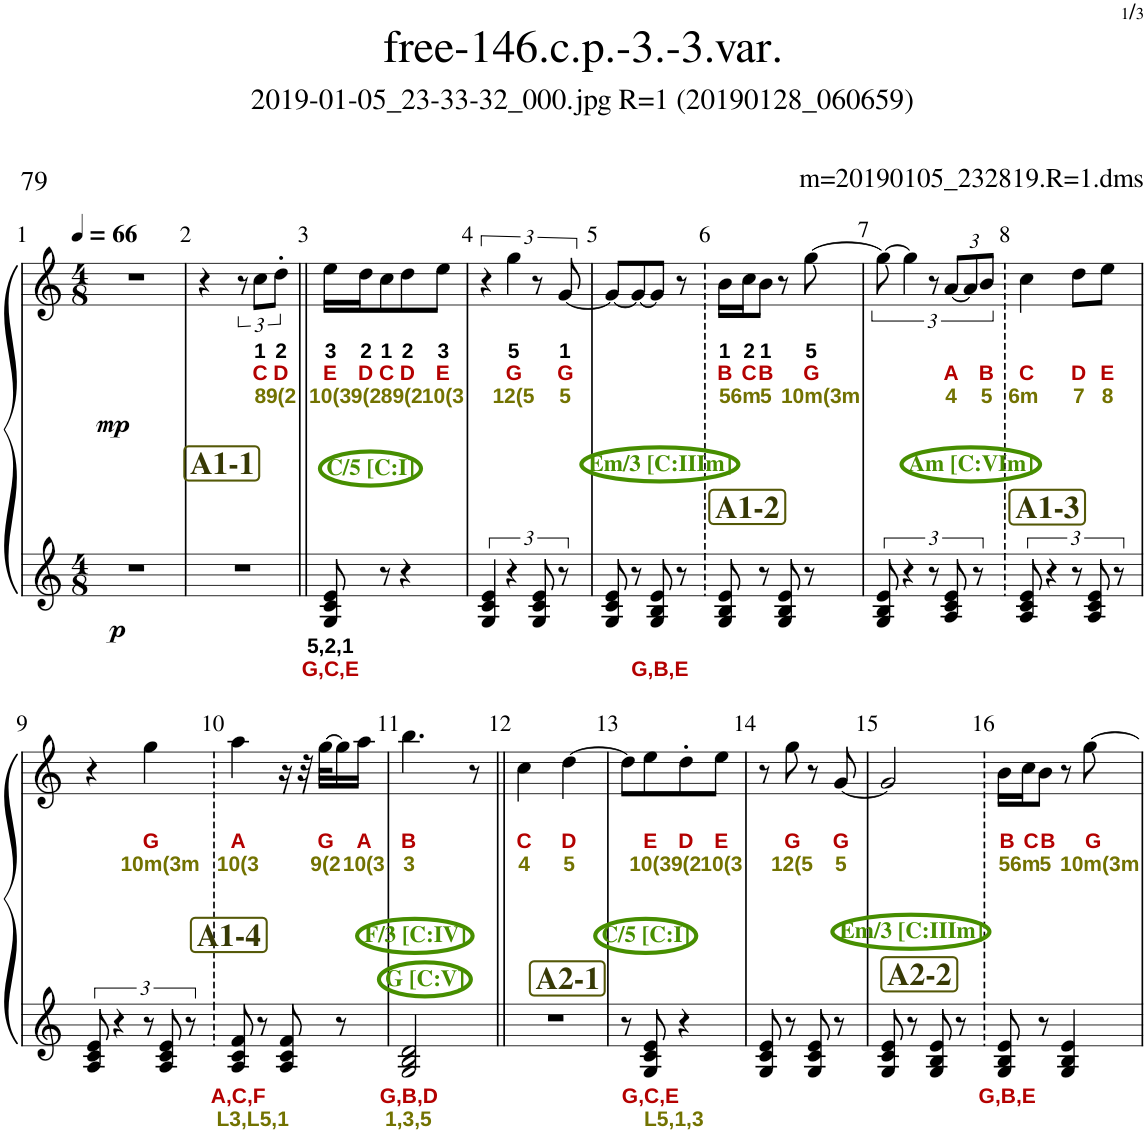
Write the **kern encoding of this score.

**kern	**text	**text	**text	**kern	**text	**text	**text	**dynam
*part1	*part1	*part1	*part1	*part1	*part1	*part1	*part1	*part1
*staff2	*staff2	*staff2	*staff2	*staff1	*staff1	*staff1	*staff1	*staff1/2
*I"ピアノ	*	*	*	*	*	*	*	*
*clefG2	*	*	*	*clefG2	*	*	*	*
*k[]	*	*	*	*k[]	*	*	*	*
*M4/8	*	*	*	*M4/8	*	*	*	*
*MM66	*	*	*	*MM66	*	*	*	*
=1	=1	=1	=1	=1	=1	=1	=1	=1
!	!	!	!	!	!	!	!	!LO:DY:b=2
!	!	!	!	!	!	!	!	!LO:DY:n=1:b
2r	.	.	.	2r	.	.	.	p mp
=2	=2	=2	=2	=2	=2	=2	=2	=2
2r	.	.	.	4r	.	.	.	.
.	.	.	.	12r	.	.	.	.
!	!	!	!	!	!LO:LY:b	!LO:LY:b:color=#B30000	!LO:LY:b:color=#727200	!
.	.	.	.	12cc\L	1	C	8	.
!	!	!	!	!	!LO:LY:b	!LO:LY:b:color=#B30000	!LO:LY:b:color=#727200	!
.	.	.	.	12dd'\J	2	D	9(2	.
!!LO:REH:place=s1:b:B:cj:color=#373904:fs=15:t=A1-1
=3||	=3||	=3||	=3||	=3||	=3||	=3||	=3||	=3||
!	!	!	!	!LO:TX:b:B:color=#478E00:t=C/5 [C&colon;I]	!	!	!	!
!	!LO:LY:b	!LO:LY:b:color=#B30000	!	!	!LO:LY:b	!LO:LY:b:color=#B30000	!LO:LY:b:color=#727200	!
8G/ 8c/ 8e/	5,2,1	G,C,E	.	16ee\LL	3	E	10(3	.
!	!	!	!	!	!LO:LY:b	!LO:LY:b:color=#B30000	!LO:LY:b:color=#727200	!
.	.	.	.	16dd\J	2	D	9(2	.
!	!	!	!	!	!LO:LY:b	!LO:LY:b:color=#B30000	!LO:LY:b:color=#727200	!
8r	.	.	.	8cc\	1	C	8	.
!	!	!	!	!	!LO:LY:b	!LO:LY:b:color=#B30000	!LO:LY:b:color=#727200	!
4r	.	.	.	8dd\	2	D	9(2	.
!	!	!	!	!	!LO:LY:b	!LO:LY:b:color=#B30000	!LO:LY:b:color=#727200	!
.	.	.	.	8ee\J	3	E	10(3	.
=4	=4	=4	=4	=4	=4	=4	=4	=4
6G/ 6c/ 6e/	.	.	.	6r	.	.	.	.
!	!	!	!	!	!LO:LY:b	!LO:LY:b:color=#B30000	!LO:LY:b:color=#727200	!
6r	.	.	.	6gg\	5	G	12(5	.
12G/ 12c/ 12e/	.	.	.	12r	.	.	.	.
!	!	!	!	!	!LO:LY:b	!LO:LY:b:color=#B30000	!LO:LY:b:color=#727200	!
12r	.	.	.	[12g/	1	G	5	.
=5	=5	=5	=5	=5	=5	=5	=5	=5
8G/ 8c/ 8e/	.	.	.	8g/L_	.	.	.	.
8r	.	.	.	8g/_	.	.	.	.
!	!	!	!	!LO:TX:b:B:color=#478E00:t=Em/3 [C&colon;IIIm]	!	!	!	!
!	!	!LO:LY:b:color=#B30000	!	!	!	!	!	!
8G/ 8B/ 8e/	.	G,B,E	.	8g/J]	.	.	.	.
8r	.	.	.	8r	.	.	.	.
!!LO:REH:place=s1:b:B:cj:color=#373904:fs=15:t=A1-2
=6	=6	=6	=6	=6	=6	=6	=6	=6
!	!	!	!	!	!LO:LY:b	!LO:LY:b:color=#B30000	!LO:LY:b:color=#727200	!
8G/ 8B/ 8e/	.	.	.	16b\LL	1	B	5	.
!	!	!	!	!	!LO:LY:b	!LO:LY:b:color=#B30000	!LO:LY:b:color=#727200	!
.	.	.	.	16cc\J	2	C	6m	.
!	!	!	!	!	!LO:LY:b	!LO:LY:b:color=#B30000	!LO:LY:b:color=#727200	!
8r	.	.	.	8b\J	1	B	5	.
8G/ 8B/ 8e/	.	.	.	8r	.	.	.	.
!	!	!	!	!	!LO:LY:b	!LO:LY:b:color=#B30000	!LO:LY:b:color=#727200	!
8r	.	.	.	[8gg\	5	G	10m(3m	.
=7	=7	=7	=7	=7	=7	=7	=7	=7
12G/ 12B/ 12e/	.	.	.	12gg\_	.	.	.	.
6r	.	.	.	6gg\]	.	.	.	.
12r	.	.	.	12r	.	.	.	.
!	!	!	!	!LO:TX:b:B:color=#478E00:t=Am [C&colon;VIm]	!	!	!	!
!	!	!	!	!	!	!LO:LY:b:color=#B30000	!LO:LY:b:color=#727200	!
12A/ 12c/ 12e/	.	.	.	[18a/L	.	A	4	.
.	.	.	.	18a/]	.	.	.	.
12r	.	.	.	.	.	.	.	.
!	!	!	!	!	!	!LO:LY:b:color=#B30000	!LO:LY:b:color=#727200	!
.	.	.	.	18b/J	.	B	5	.
!!LO:REH:place=s1:b:B:cj:color=#373904:fs=15:t=A1-3
=8	=8	=8	=8	=8	=8	=8	=8	=8
!	!	!	!	!	!	!LO:LY:b:color=#B30000	!LO:LY:b:color=#727200	!
12A/ 12c/ 12e/	.	.	.	4cc\	.	C	6m	.
6r	.	.	.	.	.	.	.	.
!	!	!	!	!	!	!LO:LY:b:color=#B30000	!LO:LY:b:color=#727200	!
12r	.	.	.	8dd\L	.	D	7	.
12A/ 12c/ 12e/	.	.	.	.	.	.	.	.
!	!	!	!	!	!	!LO:LY:b:color=#B30000	!LO:LY:b:color=#727200	!
.	.	.	.	8ee\J	.	E	8	.
12r	.	.	.	.	.	.	.	.
!!LO:LB:g=z
=9	=9	=9	=9	=9	=9	=9	=9	=9
12A/ 12c/ 12e/	.	.	.	4r	.	.	.	.
6r	.	.	.	.	.	.	.	.
!	!	!	!	!	!	!LO:LY:b:color=#B30000	!LO:LY:b:color=#727200	!
12r	.	.	.	4gg\	.	G	10m(3m	.
12A/ 12c/ 12e/	.	.	.	.	.	.	.	.
12r	.	.	.	.	.	.	.	.
!!LO:REH:place=s1:b:B:cj:color=#373904:fs=15:t=A1-4
=10	=10	=10	=10	=10	=10	=10	=10	=10
!	!	!	!	!LO:TX:b:B:color=#478E00:t=F/3 [C&colon;IV]	!	!	!	!
!	!	!LO:LY:b:color=#B30000	!LO:LY:b:color=#727200	!	!	!LO:LY:b:color=#B30000	!LO:LY:b:color=#727200	!
8A/ 8c/ 8f/	.	A,C,F	L3,L5,1	4aa\	.	A	10(3	.
8r	.	.	.	.	.	.	.	.
8A/ 8c/ 8f/	.	.	.	16r	.	.	.	.
.	.	.	.	32r	.	.	.	.
!	!	!	!	!	!	!LO:LY:b:color=#B30000	!LO:LY:b:color=#727200	!
.	.	.	.	[32gg\KLL	.	G	9(2	.
8r	.	.	.	16gg\]	.	.	.	.
!	!	!	!	!	!	!LO:LY:b:color=#B30000	!LO:LY:b:color=#727200	!
.	.	.	.	16aa\JJ	.	A	10(3	.
=11	=11	=11	=11	=11	=11	=11	=11	=11
!	!	!	!	!LO:TX:b:B:color=#478E00:t=G [C&colon;V]	!	!	!	!
!	!	!LO:LY:b:color=#B30000	!LO:LY:b:color=#727200	!	!	!LO:LY:b:color=#B30000	!LO:LY:b:color=#727200	!
2G/ 2B/ 2d/	.	G,B,D	1,3,5	4.bb\	.	B	3	.
.	.	.	.	8r	.	.	.	.
=12||	=12||	=12||	=12||	=12||	=12||	=12||	=12||	=12||
!	!	!	!	!	!	!LO:LY:b:color=#B30000	!LO:LY:b:color=#727200	!
2r	.	.	.	4cc\	.	C	4	.
!	!	!	!	!	!	!LO:LY:b:color=#B30000	!LO:LY:b:color=#727200	!
.	.	.	.	[4dd\	.	D	5	.
!!LO:REH:place=s1:b:B:cj:color=#373904:fs=15:t=A2-1
=13	=13	=13	=13	=13	=13	=13	=13	=13
8r	.	.	.	8dd\L]	.	.	.	.
!	!	!	!	!LO:TX:b:B:color=#478E00:t=C/5 [C&colon;I]	!	!	!	!
!	!	!LO:LY:b:color=#B30000	!LO:LY:b:color=#727200	!	!	!LO:LY:b:color=#B30000	!LO:LY:b:color=#727200	!
8G/ 8c/ 8e/	.	G,C,E	L5,1,3	8ee\	.	E	10(3	.
!	!	!	!	!	!	!LO:LY:b:color=#B30000	!LO:LY:b:color=#727200	!
4r	.	.	.	8dd'\	.	D	9(2	.
!	!	!	!	!	!	!LO:LY:b:color=#B30000	!LO:LY:b:color=#727200	!
.	.	.	.	8ee\J	.	E	10(3	.
=14	=14	=14	=14	=14	=14	=14	=14	=14
8G/ 8c/ 8e/	.	.	.	8r	.	.	.	.
!	!	!	!	!	!	!LO:LY:b:color=#B30000	!LO:LY:b:color=#727200	!
8r	.	.	.	8gg\	.	G	12(5	.
8G/ 8c/ 8e/	.	.	.	8r	.	.	.	.
!	!	!	!	!	!	!LO:LY:b:color=#B30000	!LO:LY:b:color=#727200	!
8r	.	.	.	[8g/	.	G	5	.
=15	=15	=15	=15	=15	=15	=15	=15	=15
8G/ 8c/ 8e/	.	.	.	2g/]	.	.	.	.
8r	.	.	.	.	.	.	.	.
8G/ 8B/ 8e/	.	.	.	.	.	.	.	.
8r	.	.	.	.	.	.	.	.
!!LO:REH:place=s1:b:B:cj:color=#373904:fs=15:t=A2-2
=16	=16	=16	=16	=16	=16	=16	=16	=16
!	!	!	!	!LO:TX:b:B:color=#478E00:t=Em/3 [C&colon;IIIm]	!	!	!	!
!	!	!LO:LY:b:color=#B30000	!	!	!	!LO:LY:b:color=#B30000	!LO:LY:b:color=#727200	!
8G/ 8B/ 8e/	.	G,B,E	.	16b\LL	.	B	5	.
!	!	!	!	!	!	!LO:LY:b:color=#B30000	!LO:LY:b:color=#727200	!
.	.	.	.	16cc\J	.	C	6m	.
!	!	!	!	!	!	!LO:LY:b:color=#B30000	!LO:LY:b:color=#727200	!
8r	.	.	.	8b\J	.	B	5	.
4G/ 4B/ 4e/	.	.	.	8r	.	.	.	.
!	!	!	!	!	!	!LO:LY:b:color=#B30000	!LO:LY:b:color=#727200	!
.	.	.	.	[8gg\	.	G	10m(3m	.
=	=	=	=	=	=	=	=	=
*-	*-	*-	*-	*-	*-	*-	*-	*-
